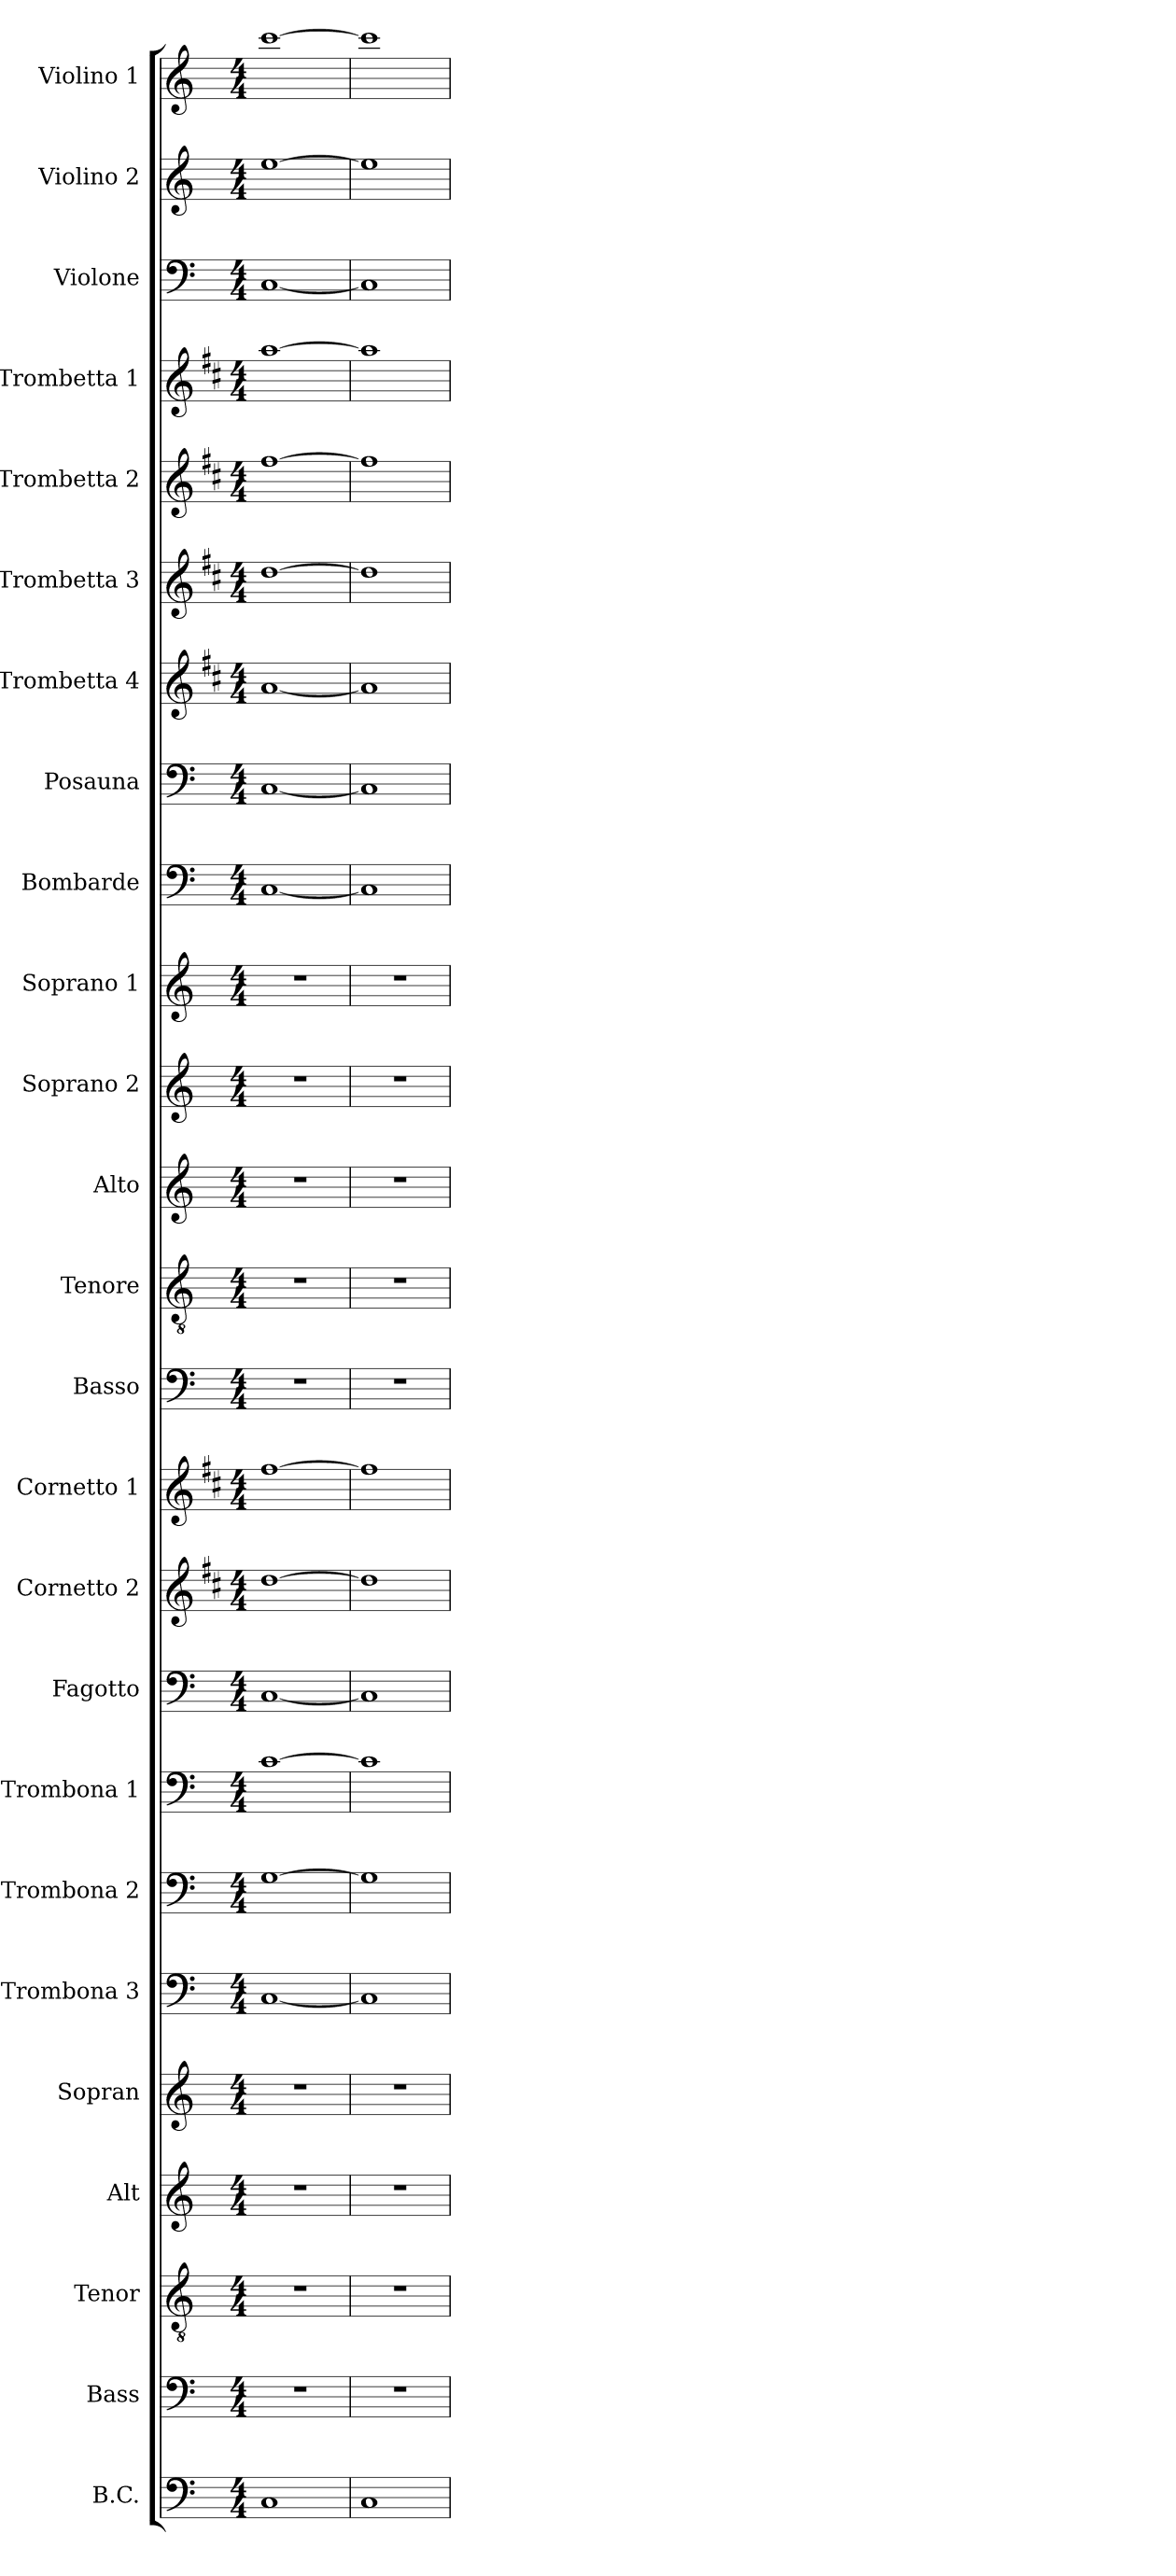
**kern	**kern	**kern	**kern	**kern	**kern	**kern	**kern	**kern	**kern	**kern	**kern	**kern	**kern	**kern	**kern	**kern	**kern	**kern	**kern	**kern	**kern	**kern	**kern	**kern
*part25	*part24	*part23	*part22	*part21	*part20	*part19	*part18	*part17	*part16	*part15	*part14	*part13	*part12	*part11	*part10	*part9	*part8	*part7	*part6	*part5	*part4	*part3	*part2	*part1
*staff25	*staff24	*staff23	*staff22	*staff21	*staff20	*staff19	*staff18	*staff17	*staff16	*staff15	*staff14	*staff13	*staff12	*staff11	*staff10	*staff9	*staff8	*staff7	*staff6	*staff5	*staff4	*staff3	*staff2	*staff1
*I"B.C.	*I"Bass	*I"Tenor	*I"Alt	*I"Sopran	*I"Trombona 3	*I"Trombona 2	*I"Trombona 1	*I"Fagotto	*I"Cornetto 2	*I"Cornetto 1	*I"Basso	*I"Tenore	*I"Alto	*I"Soprano 2	*I"Soprano 1	*I"Bombarde	*I"Posauna	*I"Trombetta 4	*I"Trombetta 3	*I"Trombetta 2	*I"Trombetta 1	*I"Violone	*I"Violino 2	*I"Violino 1
*I'B.C.	*I'B.	*I'T.	*I'A.	*I'S.	*I'Tbn. 2	*I'Tbn. 2	*I'Tbn. 1	*I'Fag.	*I'Cor. 2	*I'Cor. 1	*I'B.	*I'T.	*I'A.	*I'S.	*I'S.	*	*	*	*	*	*	*	*I'Vl. 2	*I'Vl. 1
!!LO:PB:g=z
*clefF4	*clefF4	*clefGv2	*clefG2	*clefG2	*clefF4	*clefF4	*clefF4	*clefF4	*clefG2	*clefG2	*clefF4	*clefGv2	*clefG2	*clefG2	*clefG2	*clefF4	*clefF4	*clefG2	*clefG2	*clefG2	*clefG2	*clefF4	*clefG2	*clefG2
*	*	*ITrd7c12	*	*	*	*	*	*	*ITrd1c2	*ITrd1c2	*	*ITrd7c12	*	*	*	*	*	*ITrd1c2	*ITrd1c2	*ITrd1c2	*ITrd1c2	*	*	*
*k[]	*k[]	*k[]	*k[]	*k[]	*k[]	*k[]	*k[]	*k[]	*k[]	*k[]	*k[]	*k[]	*k[]	*k[]	*k[]	*k[]	*k[]	*k[]	*k[]	*k[]	*k[]	*k[]	*k[]	*k[]
*C:	*C:	*C:	*C:	*C:	*C:	*C:	*C:	*C:	*C:	*C:	*C:	*C:	*C:	*C:	*C:	*C:	*C:	*C:	*C:	*C:	*C:	*C:	*C:	*C:
*M4/4	*M4/4	*M4/4	*M4/4	*M4/4	*M4/4	*M4/4	*M4/4	*M4/4	*M4/4	*M4/4	*M4/4	*M4/4	*M4/4	*M4/4	*M4/4	*M4/4	*M4/4	*M4/4	*M4/4	*M4/4	*M4/4	*M4/4	*M4/4	*M4/4
*MM100	*MM100	*MM100	*MM100	*MM100	*MM100	*MM100	*MM100	*MM100	*MM100	*MM100	*MM100	*MM100	*MM100	*MM100	*MM100	*MM100	*MM100	*MM100	*MM100	*MM100	*MM100	*MM100	*MM100	*MM100
=1	=1	=1	=1	=1	=1	=1	=1	=1	=1	=1	=1	=1	=1	=1	=1	=1	=1	=1	=1	=1	=1	=1	=1	=1
1Ci	1r	1r	1r	1r	[1Ci	[1Gi	[1ci	[1Ci	[1cci	[1eei	1r	1r	1r	1r	1r	[1Ci	[1Ci	[1gi	[1cci	[1eei	[1ggi	[1Ci	[1eei	[1ccci
=2	=2	=2	=2	=2	=2	=2	=2	=2	=2	=2	=2	=2	=2	=2	=2	=2	=2	=2	=2	=2	=2	=2	=2	=2
1Ci	1r	1r	1r	1r	1Ci]	1Gi]	1ci]	1Ci]	1cci]	1eei]	1r	1r	1r	1r	1r	1Ci]	1Ci]	1gi]	1cci]	1eei]	1ggi]	1Ci]	1eei]	1ccci]
=	=	=	=	=	=	=	=	=	=	=	=	=	=	=	=	=	=	=	=	=	=	=	=	=
*-	*-	*-	*-	*-	*-	*-	*-	*-	*-	*-	*-	*-	*-	*-	*-	*-	*-	*-	*-	*-	*-	*-	*-	*-
